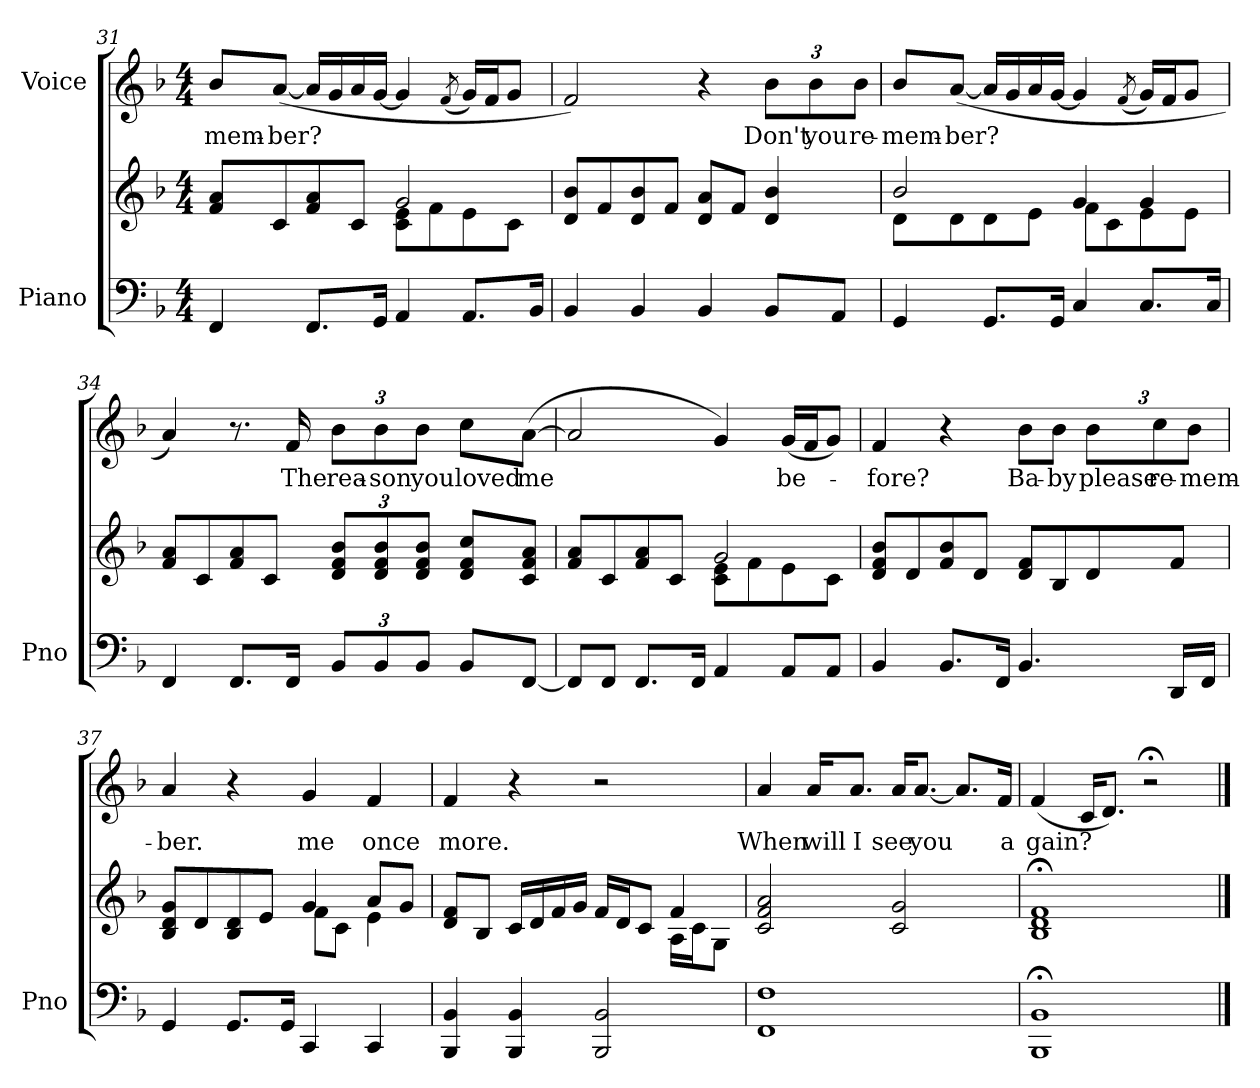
**kern	**kern	**kern	**text
*part2	*part2	*part1	*part1
*staff3	*staff2	*staff1	*staff1
*I"Piano	*	*I"Voice	*
*I'Pno	*	*	*
*clefF4	*clefG2	*clefG2	*
*k[b-]	*k[b-]	*k[b-]	*
*M4/4	*M4/4	*M4/4	*
=31	=31	=31	=31
*	*^	*	*
!	!	!	!	!LO:LY:b
4FF/	8f/ 8a/L	2ryy	8b-/L	-mem-
!	!	!	!	!LO:LY:b
.	8c/	.	([8a/J	-ber?
8.FF/L	8f/ 8a/	.	16a/LL]	.
.	.	.	16g/	.
.	8c/J	.	16a/	.
16GG/Jk	.	.	[16g/JJ	.
4AA/	2g/	8c\ 8e\L	4g/]	.
.	.	8f\	.	.
.	.	.	(8qf/	.
8.AA/L	.	8e\	16g/LL)	.
.	.	.	16f/J	.
.	.	8c\J	8g/J	.
16BB-/Jk	.	.	.	.
*	*v	*v	*	*
=32	=32	=32	=32
4BB-/	8d/ 8b-/L	2f/)	.
.	8f/	.	.
4BB-/	8d/ 8b-/	.	.
.	8f/J	.	.
4BB-/	8d/ 8a/L	4r	.
.	8f/J	.	.
*	*	*Xbrackettup	*
!	!	!	!LO:LY:b
8BB-/L	4d/ 4b-/	12b-\L	Don't
!	!	!	!LO:LY:b
.	.	12b-\	you
8AA/J	.	.	.
!	!	!	!LO:LY:b
.	.	12b-\J	re-
!!LO:LB:g=z
=33	=33	=33	=33
*	*^	*	*
!	!	!	!	!LO:LY:b
4GG/	2b-/	8d\L	8b-/L	-mem-
!	!	!	!	!LO:LY:b
.	.	8d\	([8a/J	-ber?
8.GG/L	.	8d\	16a/LL]	.
.	.	.	16g/	.
.	.	8e\J	16a/	.
16GG/Jk	.	.	[16g/JJ	.
4C/	4g/	8f\L	4g/]	.
.	.	8c\	.	.
.	.	.	(8qf/	.
8.C/L	4g/	8e\	16g/LL)	.
.	.	.	16f/J	.
.	.	8e\J	8g/J	.
16C/Jk	.	.	.	.
*	*v	*v	*	*
=34	=34	=34	=34
4FF/	8f/ 8a/L	4a/)	.
.	8c/	.	.
8.FF/L	8f/ 8a/	8.r	.
.	8c/J	.	.
!	!	!	!LO:LY:b
16FF/Jk	.	16f/	The
*Xbrackettup	*Xbrackettup	*	*
!	!	!	!LO:LY:b
12BB-/L	12d/ 12f/ 12b-/L	12b-\L	rea-
!	!	!	!LO:LY:b
12BB-/	12d/ 12f/ 12b-/	12b-\	-son
!	!	!	!LO:LY:b
12BB-/J	12d/ 12f/ 12b-/J	12b-\J	you
!	!	!	!LO:LY:b
8BB-/L	8d/ 8f/ 8cc/L	8cc\L	loved
!	!	!	!LO:LY:b
[8FF/J	8c/ 8f/ 8a/J	([8a\J	me
=35	=35	=35	=35
*	*^	*	*
8FF/L]	8f/ 8a/L	2ryy	2a/]	.
8FF/J	8c/	.	.	.
8.FF/L	8f/ 8a/	.	.	.
.	8c/J	.	.	.
16FF/Jk	.	.	.	.
4AA/	2g/	8c\ 8e\L	4g/)	.
.	.	8f\	.	.
!	!	!	!	!LO:LY:b
8AA/L	.	8e\	(16g/LL	be-
.	.	.	16f/J	.
8AA/J	.	8c\J	8g/J)	.
!!LO:LB:g=z
=36	=36	=36	=36	=36
!	!	!	!	!LO:LY:b
*	*v	*v	*	*
4BB-/	8d/ 8f/ 8b-/L	4f/	-fore?
.	8d/	.	.
8.BB-/L	8f/ 8b-/	4r	.
.	8d/J	.	.
16FF/Jk	.	.	.
!	!	!	!LO:LY:b
4.BB-/	8d/ 8f/L	8b-\L	Ba-
!	!	!	!LO:LY:b
.	8B-/	8b-\J	-by
!	!	!	!LO:LY:b
.	8d/	12b-\L	please
!	!	!	!LO:LY:b
.	.	12cc\	re-
16DD/LL	8f/J	.	.
!	!	!	!LO:LY:b
.	.	12b-\J	-mem-
16FF/JJ	.	.	.
=37	=37	=37	=37
*	*^	*	*
!	!	!	!	!LO:LY:b
4GG/	8B-/ 8d/ 8g/L	2ryy	4a/	ber.
.	8d/	.	.	.
8.GG/L	8B-/ 8d/	.	4r	.
.	8e/J	.	.	.
16GG/Jk	.	.	.	.
!	!	!	!	!LO:LY:b
4CC/	4g/	8f\L	4g/	me
.	.	8c\J	.	.
!	!	!	!	!LO:LY:b
4CC/	4e\	8a/L	4f/	once
.	.	8g/J	.	.
=38	=38	=38	=38	=38
!	!	!	!	!LO:LY:b
4BBB-/ 4BB-/	8d/ 8f/L	2.ryy	4f/	more.
.	8B-/J	.	.	.
4BBB-/ 4BB-/	16c/LL	.	4r	.
.	16d/	.	.	.
.	16f/	.	.	.
.	16g/JJ	.	.	.
2BBB-/ 2BB-/	16f/LL	.	2r	.
.	16d/J	.	.	.
.	8c/J	.	.	.
.	4f/	16A\LL	.	.
.	.	16c\J	.	.
.	.	8G\J	.	.
!!LO:PB:g=z
=39	=39	=39	=39	=39
!	!	!	!	!LO:LY:b
*	*v	*v	*	*
1FF 1F	2c/ 2f/ 2a/	4a/	When
!	!	!	!LO:LY:b
.	.	16a/KL	will
!	!	!	!LO:LY:b
.	.	8.a/J	I
!	!	!	!LO:LY:b
.	2c/ 2g/	16a/KL	see
!	!	!	!LO:LY:b
.	.	[8.a/J	you
.	.	8.a/L]	.
!	!	!	!LO:LY:b
.	.	16f/Jk	a
=40	=40	=40	=40
!	!	!	!LO:LY:b
1BBB-;< 1BB-;<	1B-;< 1d;< 1f;<	(4f/	gain?
.	.	16c/KL	.
.	.	8.d/J)	.
.	.	2r;<	.
==	==	==	==
*-	*-	*-	*-
